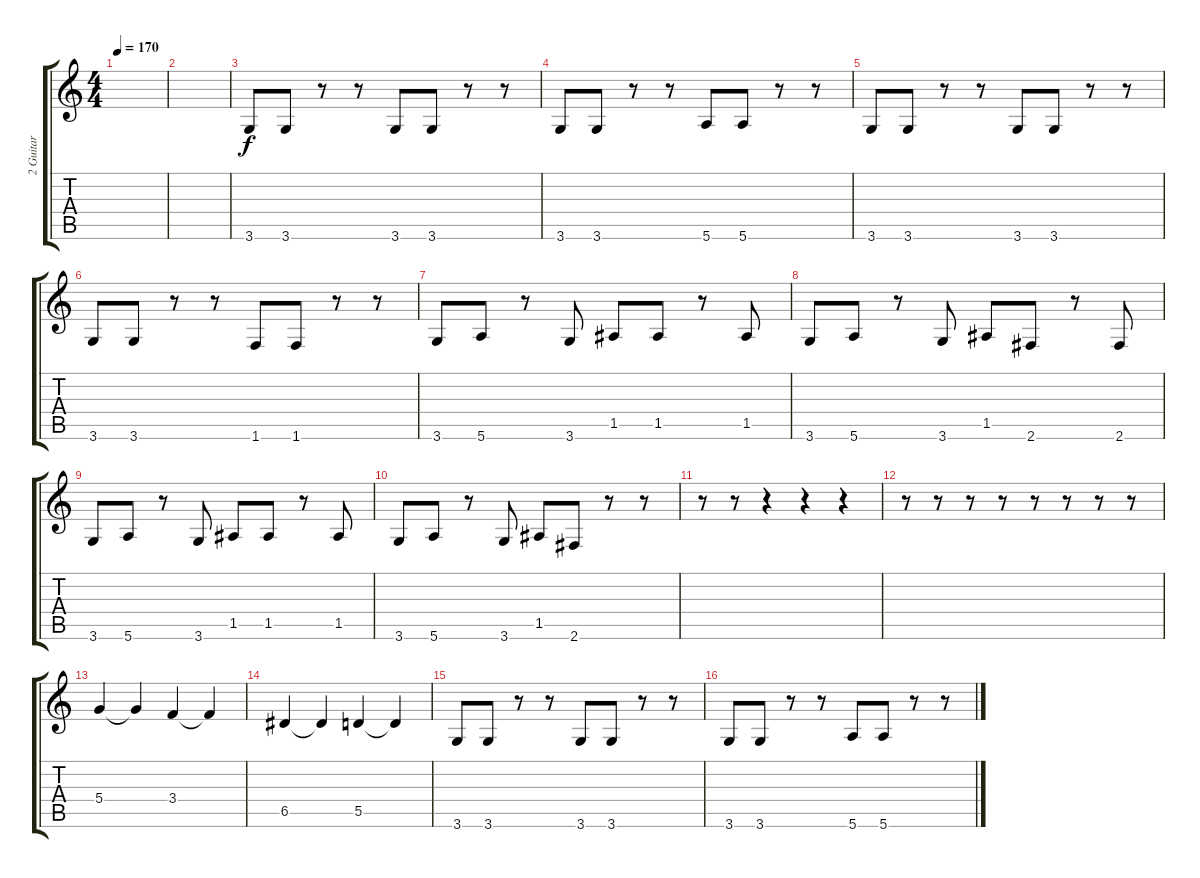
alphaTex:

\track ("2 Guitar" "2 Guitar") {instrument distortionguitar}
\staff {score tabs}
\tuning (E4 B3 G3 D3 A2 E2) {hide}
\ts (4 4)
\tempo 170
\clef g2
\ks c
|
|
3.6.8 3.6.8 r.8 r.8 3.6.8 3.6.8 r.8 r.8 |
3.6.8 3.6.8 r.8 r.8 5.6.8 5.6.8 r.8 r.8 |
3.6.8 3.6.8 r.8 r.8 3.6.8 3.6.8 r.8 r.8 |
3.6.8 3.6.8 r.8 r.8 1.6.8 1.6.8 r.8 r.8 |
3.6.8 5.6.8 r.8 3.6.8 1.5.8 1.5.8 r.8 1.5.8 |
3.6.8 5.6.8 r.8 3.6.8 1.5.8 2.6.8 r.8 2.6.8 |
3.6.8 5.6.8 r.8 3.6.8 1.5.8 1.5.8 r.8 1.5.8 |
3.6.8 5.6.8 r.8 3.6.8 1.5.8 2.6.8 r.8 r.8 |
r.8 r.8 r.4 r.4 r.4 |
r.8 r.8 r.8 r.8 r.8 r.8 r.8 r.8 |
5.4.4 5.4{t}.4 3.4.4 3.4{t}.4 |
6.5.4 6.5{t}.4 5.5.4 5.5{t}.4 |
3.6.8 3.6.8 r.8 r.8 3.6.8 3.6.8 r.8 r.8 |
3.6.8 3.6.8 r.8 r.8 5.6.8 5.6.8 r.8 r.8
